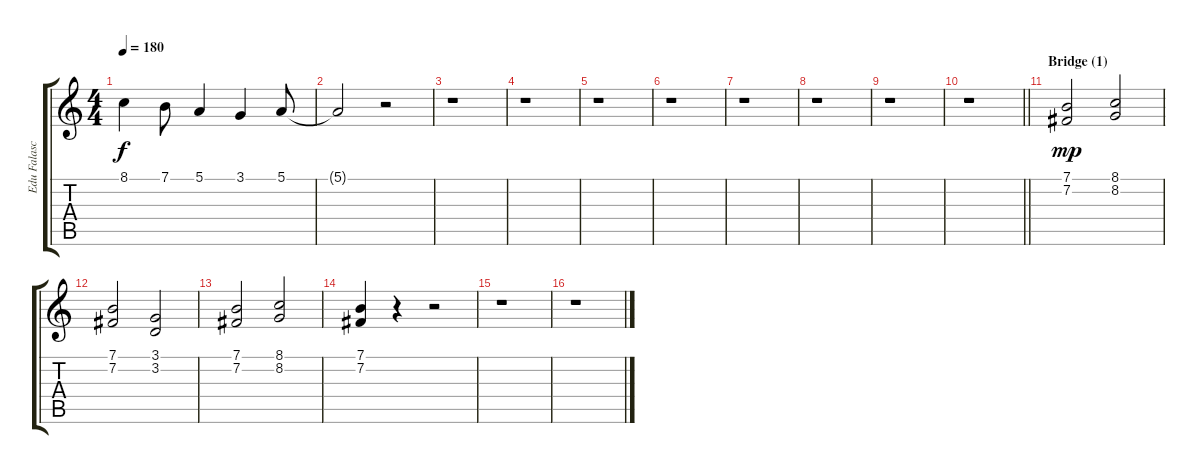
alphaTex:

\track ("Edu Falaschi" "Edu Falasc") {instrument clarinet}
\staff {score tabs}
\tuning (E4 B3 G3 D3 A2 E2) {hide}
\ts (4 4)
\tempo 180
\clef g2
\ks c
8.1{t}.4{dy f} 7.1.8 5.1.4 3.1.4 5.1.8 |
5.1{t}.2 r.2 |
r.1 |
r.1 |
r.1 |
r.1 |
r.1 |
r.1 |
r.1 |
\barLineRight lightlight
r.1 |
\section ("" "Bridge (1)")
(7.1 7.2).2{dy mp} (8.1 8.2).2 |
(7.1 7.2).2 (3.1 3.2).2 |
(7.1 7.2).2 (8.1 8.2).2 |
(7.1 7.2).4 r.4 r.2 |
r.1 |
r.1
